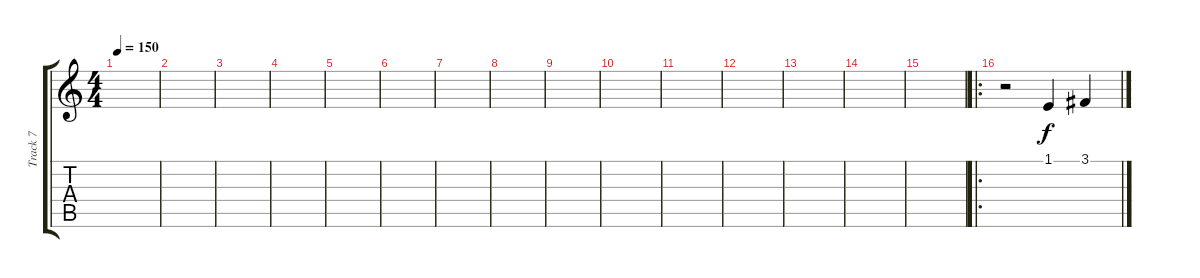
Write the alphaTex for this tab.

\track ("Track 7" "Track 7") {instrument cello}
\staff {score tabs}
\tuning (Eb4 Bb3 Gb3 Db3 Ab2 Eb2) {hide}
\ts (4 4)
\tempo 150
\clef g2
\ks c
|
|
|
|
|
|
|
|
|
|
|
|
|
|
|
\ro
r.2 1.1.4 3.1.4
